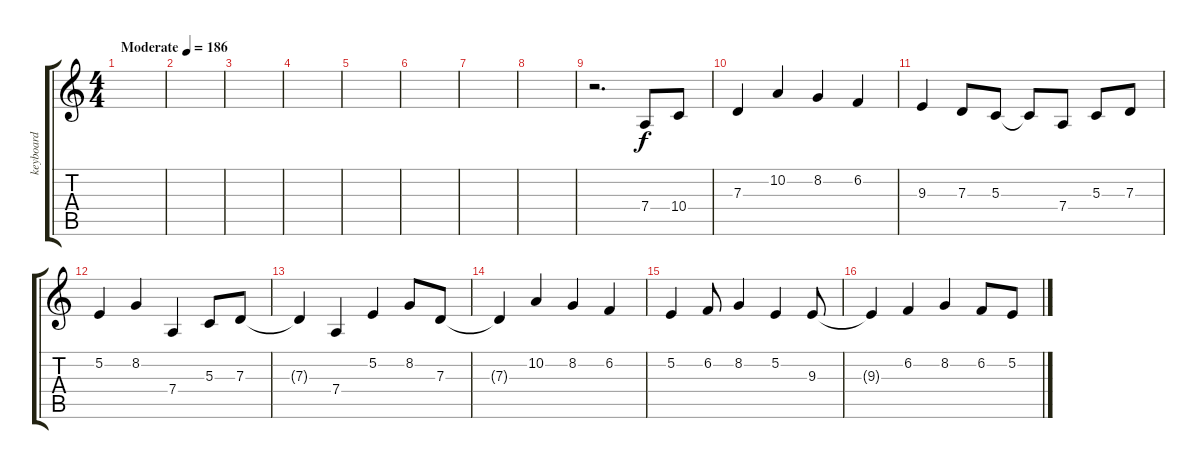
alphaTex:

\track ("keyboard" "keyboard") {instrument vibraphone}
\staff {score tabs}
\tuning (E4 B3 G3 D3 A2 E2) {hide}
\ts (4 4)
\tempo (186 "Moderate")
\clef g2
\ks c
|
|
|
|
|
|
|
|
r.2{d} 7.4.8 10.4.8 |
7.3.4 10.2.4 8.2.4 6.2.4 |
9.3.4 7.3.8 5.3.8 5.3{t}.8 7.4.8 5.3.8 7.3.8 |
5.2.4 8.2.4 7.4.4 5.3.8 7.3.8 |
7.3{t}.4 7.4.4 5.2.4 8.2.8 7.3.8 |
7.3{t}.4 10.2.4 8.2.4 6.2.4 |
5.2.4 6.2.8 8.2.4 5.2.4 9.3.8 |
9.3{t}.4 6.2.4 8.2.4 6.2.8 5.2.8
